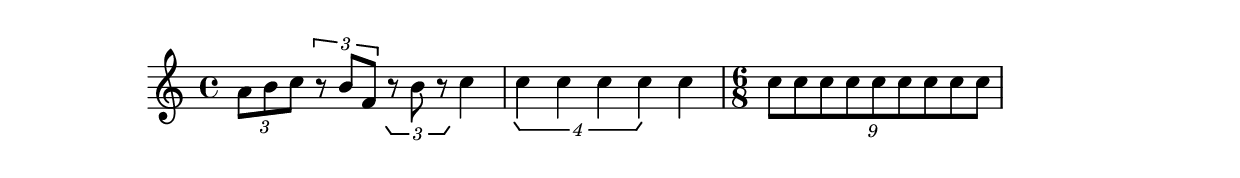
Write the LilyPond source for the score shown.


\version "2.6.0"
\header{
    
texidoc="
Tuplets are indicated by a bracket with a number.  There should be no
bracket if there is a beam exactly  matching  the length of the tuplet.
The bracket does not interfere with the stafflines, and the number is
centered in the gap in the bracket.

The bracket stops at the end of the stems, if the stems have the same
direction as the bracket. The endings can be adjusted with
@code{bracket-flare}.


"

}
\layout { raggedright= ##t }

\score{
	 \context Voice \relative c'' {
		 \times 2/3 { a8 b c }
		 \times 2/3 { r8  b[ f] }
		 \override TupletBracket  #'bracket-flare = #'(0.5 . 0.5)
		 \times 2/3 { r8 b r8 }
		 c4 |
		 
		 \times 3/4 { c4 c4 c4 c4 } c4 | 
		 
		 \time 6/8
		 \times 6/9 { c8 c c c c c c c c }

		 }
}



